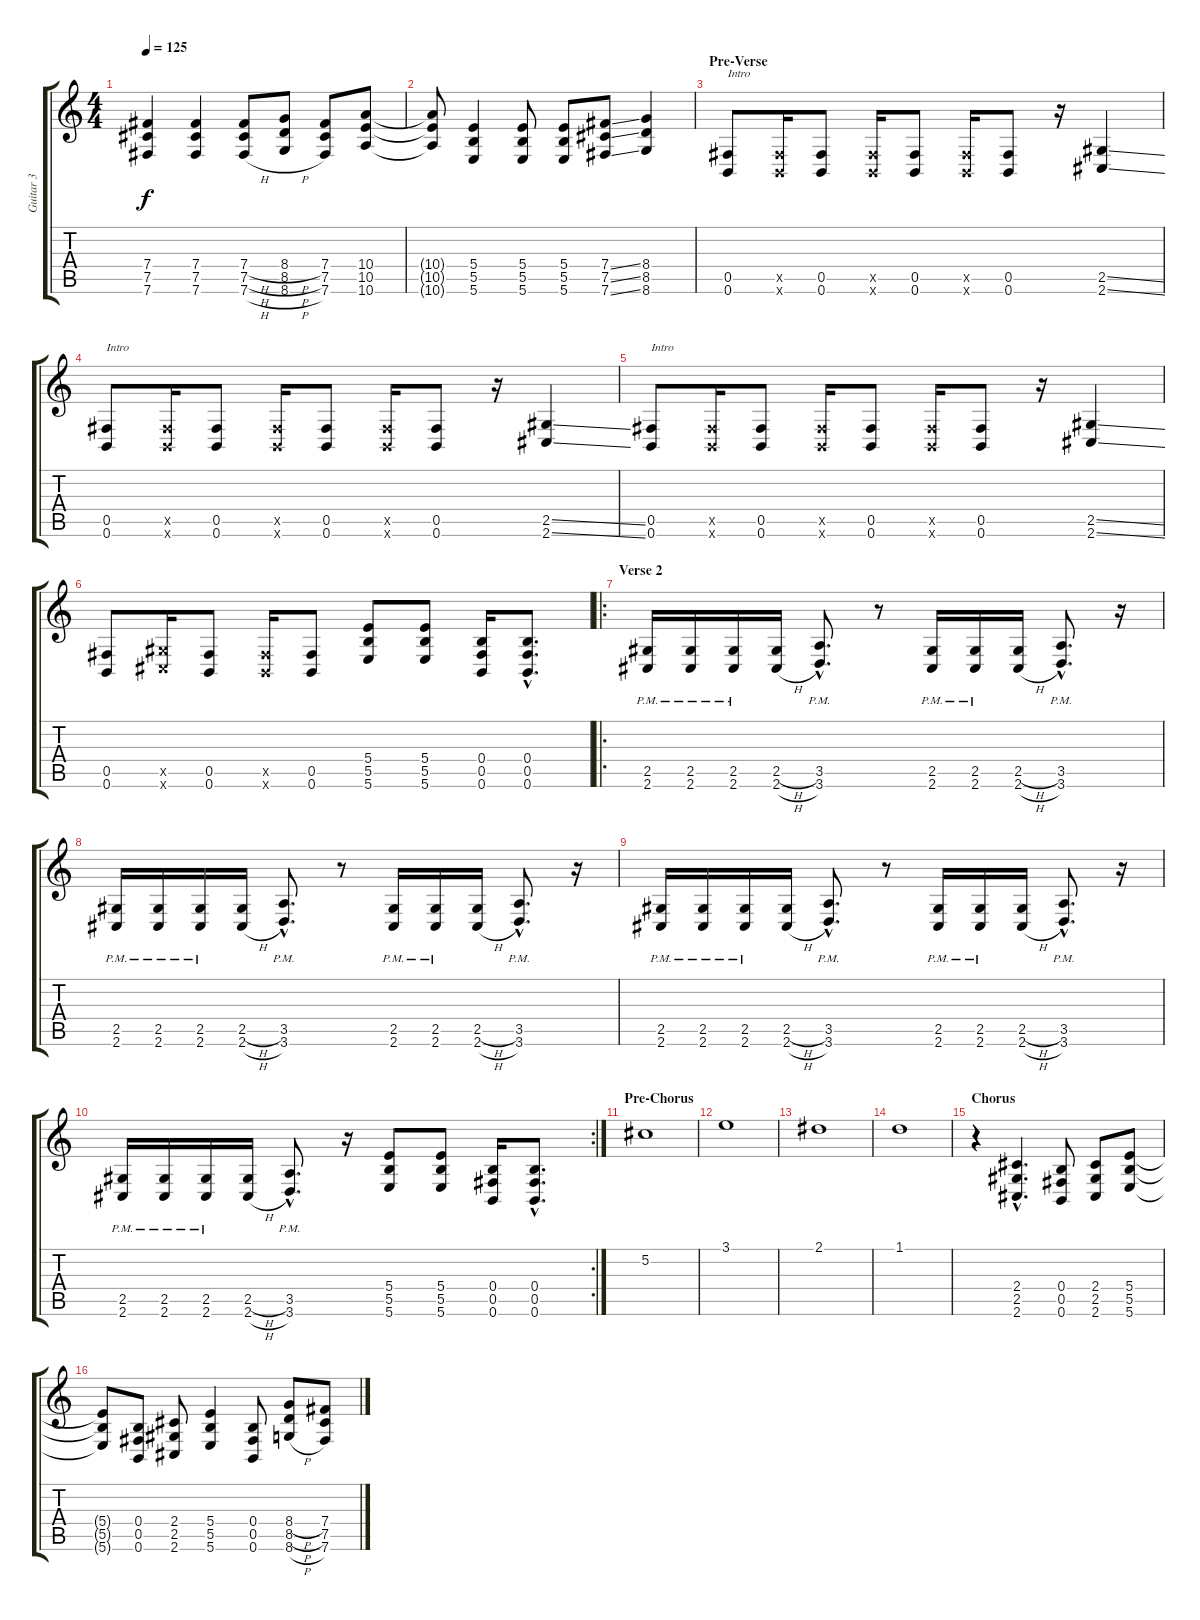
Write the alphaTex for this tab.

\track ("Guitar 3" "Guitar 3") {instrument distortionguitar}
\staff {score tabs}
\tuning (Db4 Ab3 E3 B2 Gb2 B1) {hide}
\ts (4 4)
\tempo 125
\clef g2
\ks c
(7.4 7.5 7.6).4{dy f} (7.4 7.5 7.6).4 (7.4{h} 7.5{h} 7.6{h}).8 (8.4{h} 8.5{h} 8.6{h}).8 (7.4 7.5 7.6).8 (10.4 10.5 10.6).8 |
(10.4{t} 10.5{t} 10.6{t}).8 (5.4 5.5 5.6).4 (5.4 5.5 5.6).8 (5.4 5.5 5.6).8 (7.4{ss} 7.5{ss} 7.6{ss}).8 (8.4 8.5 8.6).4 |
\section ("" "Pre-Verse")
(0.5 0.6).8{txt "Intro"} (0.5{x} 0.6{x}).16 (0.5 0.6).8 (0.5{x} 0.6{x}).16 (0.5 0.6).8 (0.5{x} 0.6{x}).16 (0.5 0.6).8 r.16 (2.5{ss} 2.6{ss}).4 |
(0.5 0.6).8{txt "Intro"} (0.5{x} 0.6{x}).16 (0.5 0.6).8 (0.5{x} 0.6{x}).16 (0.5 0.6).8 (0.5{x} 0.6{x}).16 (0.5 0.6).8 r.16 (2.5{ss} 2.6{ss}).4 |
(0.5 0.6).8{txt "Intro"} (0.5{x} 0.6{x}).16 (0.5 0.6).8 (0.5{x} 0.6{x}).16 (0.5 0.6).8 (0.5{x} 0.6{x}).16 (0.5 0.6).8 r.16 (2.5{ss} 2.6{ss}).4 |
(0.5 0.6).8 (2.5{x} 2.6{x}).16 (0.5 0.6).8 (0.5{x} 0.6{x}).16 (0.5 0.6).8 (5.4 5.5 5.6).8 (5.4 5.5 5.6).8 (0.4 0.5 0.6).16 (0.4{hac} 0.5{hac} 0.6{hac}).8{d} |
\ro
\section ("" "Verse 2")
(2.5{pm} 2.6{pm}).16 (2.5{pm} 2.6{pm}).16 (2.5{pm} 2.6{pm}).16 (2.5{h} 2.6{h}).16 (3.5{hac pm} 3.6{hac pm}).8{d} r.8 (2.5{pm} 2.6{pm}).16 (2.5{pm} 2.6{pm}).16 (2.5{h} 2.6{h}).16 (3.5{hac pm} 3.6{hac pm}).8{d} r.16 |
(2.5{pm} 2.6{pm}).16 (2.5{pm} 2.6{pm}).16 (2.5{pm} 2.6{pm}).16 (2.5{h} 2.6{h}).16 (3.5{hac pm} 3.6{hac pm}).8{d} r.8 (2.5{pm} 2.6{pm}).16 (2.5{pm} 2.6{pm}).16 (2.5{h} 2.6{h}).16 (3.5{hac pm} 3.6{hac pm}).8{d} r.16 |
(2.5{pm} 2.6{pm}).16 (2.5{pm} 2.6{pm}).16 (2.5{pm} 2.6{pm}).16 (2.5{h} 2.6{h}).16 (3.5{hac pm} 3.6{hac pm}).8{d} r.8 (2.5{pm} 2.6{pm}).16 (2.5{pm} 2.6{pm}).16 (2.5{h} 2.6{h}).16 (3.5{hac pm} 3.6{hac pm}).8{d} r.16 |
\rc 2
(2.5{pm} 2.6{pm}).16 (2.5{pm} 2.6{pm}).16 (2.5{pm} 2.6{pm}).16 (2.5{h} 2.6{h}).16 (3.5{hac pm} 3.6{hac pm}).8{d} r.16 (5.4 5.5 5.6).8 (5.4 5.5 5.6).8 (0.4 0.5 0.6).16 (0.4{hac} 0.5{hac} 0.6{hac}).8{d} |
\section ("" "Pre-Chorus")
5.2.1 |
3.1.1 |
2.1.1 |
1.1.1 |
\section ("" "Chorus")
r.4 (2.4{hac} 2.5{hac} 2.6{hac}).4{d} (0.4 0.5 0.6).8 (2.4 2.5 2.6).8 (5.4 5.5 5.6).8 |
(5.4{t} 5.5{t} 5.6{t}).8 (0.4 0.5 0.6).8 (2.4 2.5 2.6).8 (5.4 5.5 5.6).4 (0.4 0.5 0.6).8 (8.4{h} 8.5{h} 8.6{h}).8 (7.4 7.5 7.6).8
